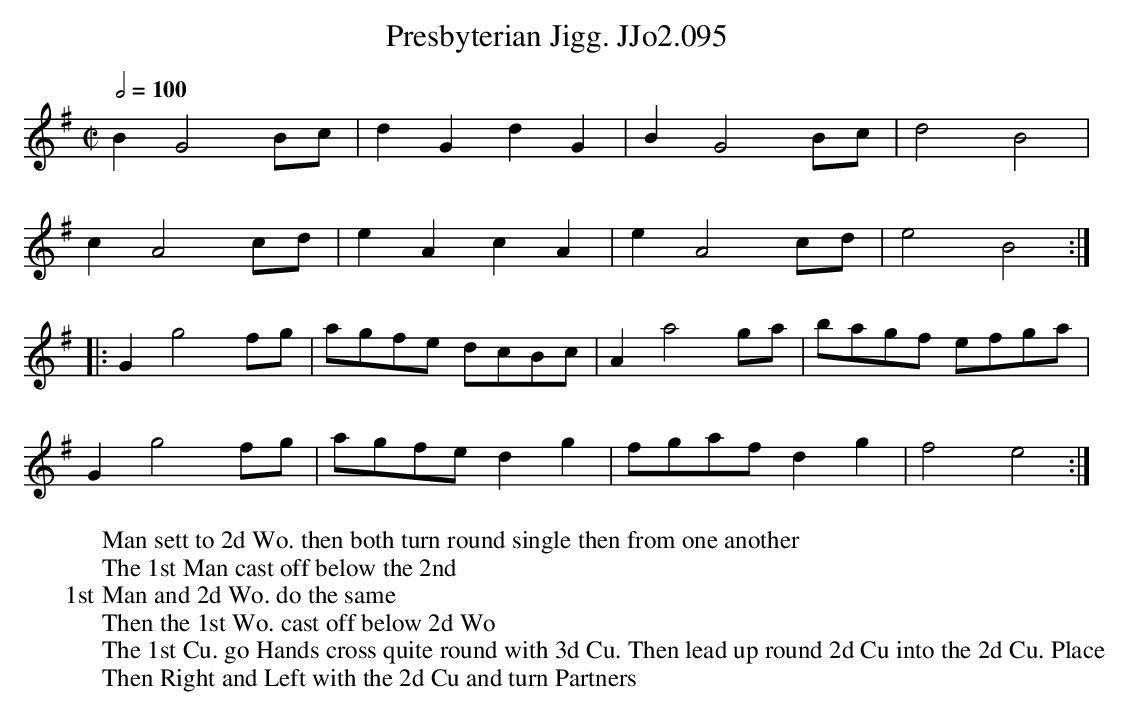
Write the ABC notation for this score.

X:1
T:Presbyterian Jigg. JJo2.095
M:C|
L:1/4
Q:1/2=100
K:G
BG2B/c/ | dGdG | BG2B/c/ | d2B2 |
cA2c/d/ | eAcA | eA2c/d/ | e2B2 :|
|: Gg2f/g/ | a/g/f/e/ d/c/B/c/ | Aa2 g/a/ | b/a/g/f/ e/f/g/a/|
Gg2f/g/ | a/g/f/e/ dg | f/g/a/f/ dg | f2e2 :|
W:Man sett to 2d Wo. then both turn round single then from one another
W:The 1st Man cast off below the 2nd
W:1st Man and 2d Wo. do the same
W:Then the 1st Wo. cast off below 2d Wo
W:The 1st Cu. go Hands cross quite round with 3d Cu. Then lead up round 2d Cu into the 2d Cu. Place
W:Then Right and Left with the 2d Cu and turn Partners
